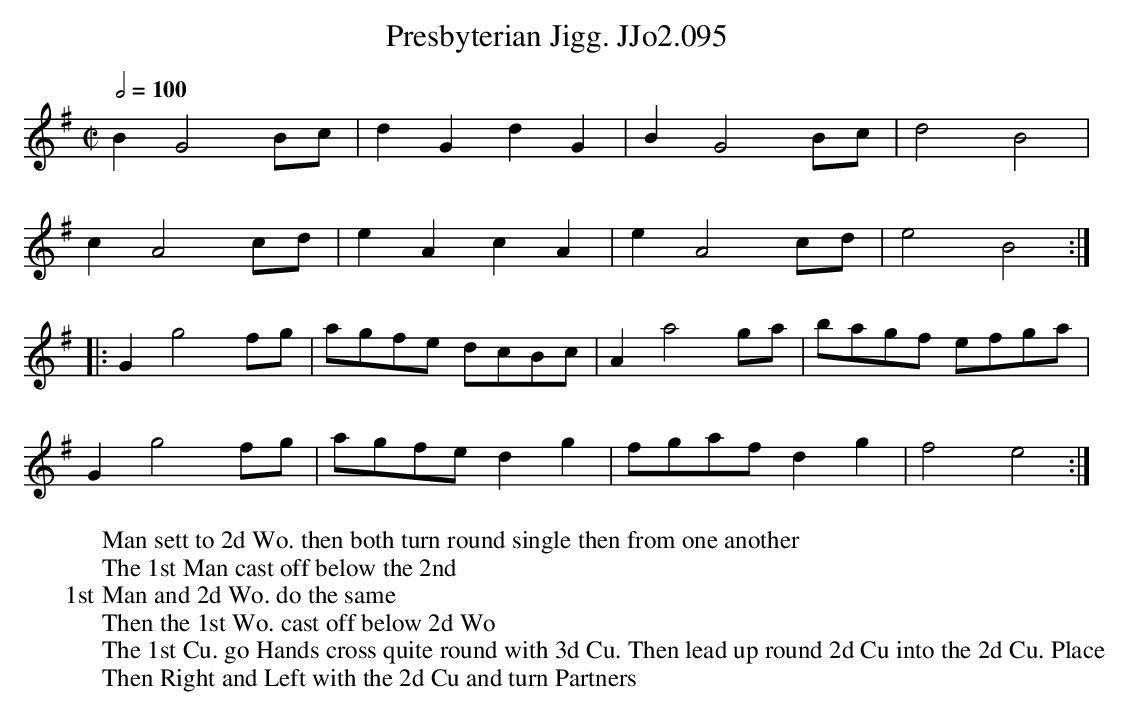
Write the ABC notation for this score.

X:1
T:Presbyterian Jigg. JJo2.095
M:C|
L:1/4
Q:1/2=100
K:G
BG2B/c/ | dGdG | BG2B/c/ | d2B2 |
cA2c/d/ | eAcA | eA2c/d/ | e2B2 :|
|: Gg2f/g/ | a/g/f/e/ d/c/B/c/ | Aa2 g/a/ | b/a/g/f/ e/f/g/a/|
Gg2f/g/ | a/g/f/e/ dg | f/g/a/f/ dg | f2e2 :|
W:Man sett to 2d Wo. then both turn round single then from one another
W:The 1st Man cast off below the 2nd
W:1st Man and 2d Wo. do the same
W:Then the 1st Wo. cast off below 2d Wo
W:The 1st Cu. go Hands cross quite round with 3d Cu. Then lead up round 2d Cu into the 2d Cu. Place
W:Then Right and Left with the 2d Cu and turn Partners
